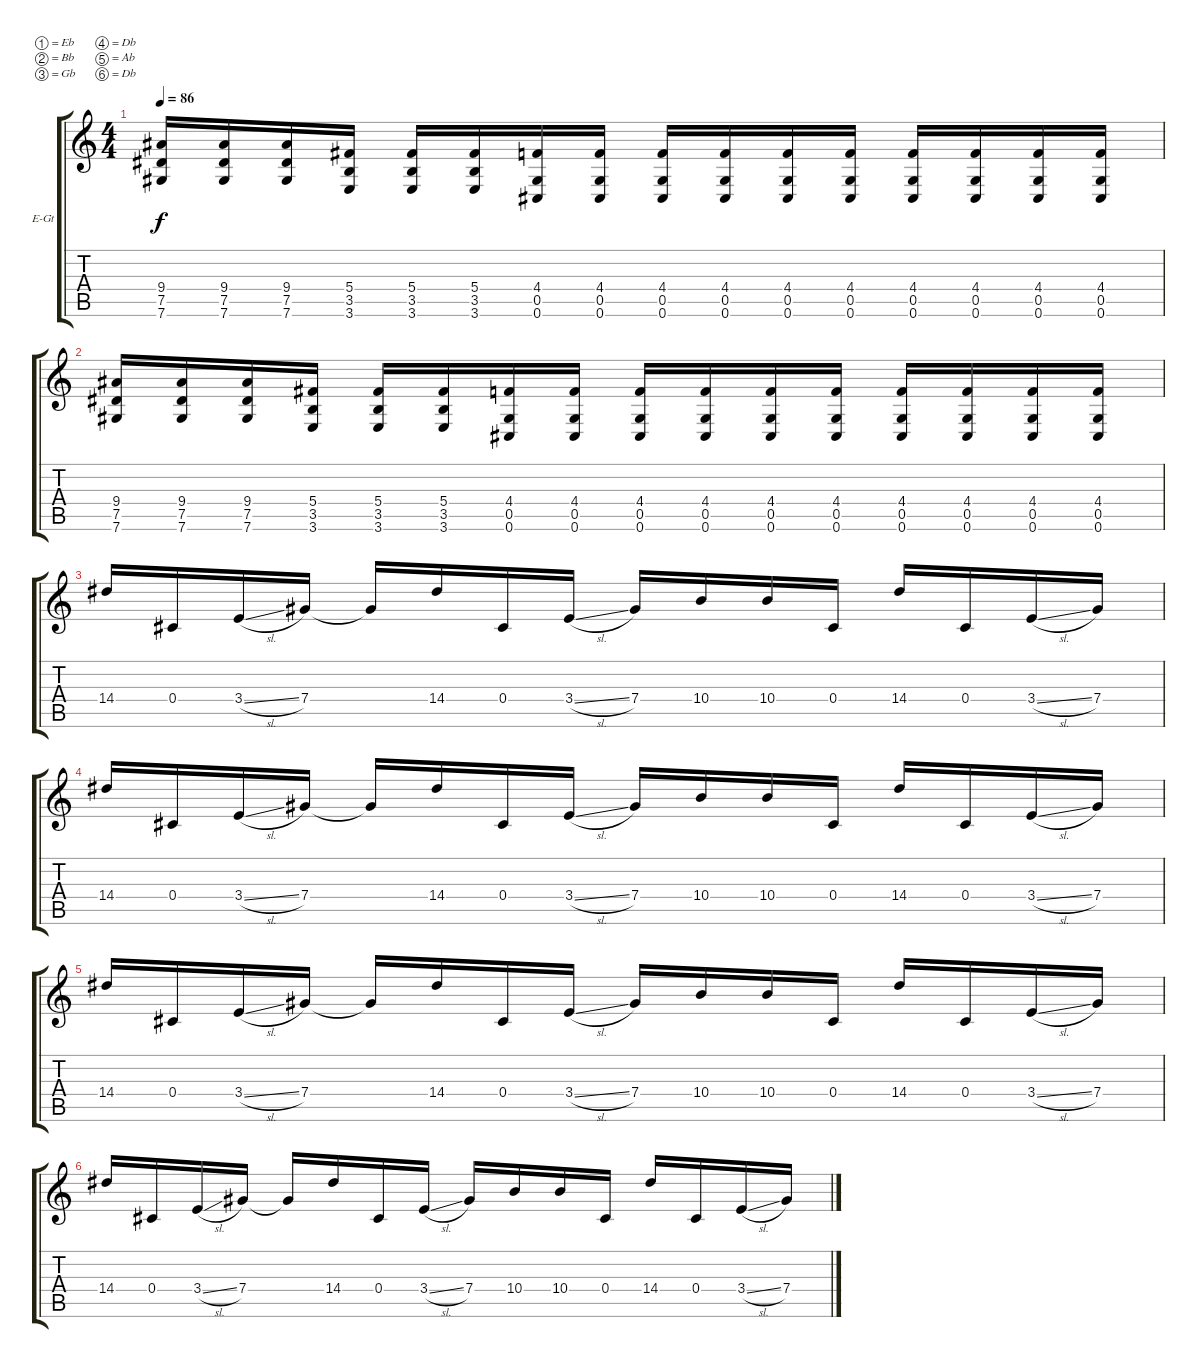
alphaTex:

\bracketExtendMode groupsimilarinstruments
\firstSystemTrackNameOrientation horizontal
\otherSystemsTrackNameOrientation horizontal
\track ("Rythm Guitar" "E-Gt") {instrument overdrivenguitar}
\staff {score tabs}
\tuning (Eb4 Bb3 Gb3 Db3 Ab2 Db2)
\ts (4 4)
\tempo 86
\clef g2
\ks c
(9.4 7.5 7.6).16{dy f} (9.4 7.5 7.6).16 (9.4 7.5 7.6).16 (5.4 3.5 3.6).16 (5.4 3.5 3.6).16 (5.4 3.5 3.6).16 (4.4 0.5 0.6).16 (4.4 0.5 0.6).16 (4.4 0.5 0.6).16 (4.4 0.5 0.6).16 (4.4 0.5 0.6).16 (4.4 0.5 0.6).16 (4.4 0.5 0.6).16 (4.4 0.5 0.6).16 (4.4 0.5 0.6).16 (4.4 0.5 0.6).16 |
(9.4 7.5 7.6).16 (9.4 7.5 7.6).16 (9.4 7.5 7.6).16 (5.4 3.5 3.6).16 (5.4 3.5 3.6).16 (5.4 3.5 3.6).16 (4.4 0.5 0.6).16 (4.4 0.5 0.6).16 (4.4 0.5 0.6).16 (4.4 0.5 0.6).16 (4.4 0.5 0.6).16 (4.4 0.5 0.6).16 (4.4 0.5 0.6).16 (4.4 0.5 0.6).16 (4.4 0.5 0.6).16 (4.4 0.5 0.6).16 |
14.4.16 0.4.16 3.4{sl}.16 7.4.16 7.4{t}.16 14.4.16 0.4.16 3.4{sl}.16 7.4.16 10.4.16 10.4.16 0.4.16 14.4.16 0.4.16 3.4{sl}.16 7.4.16 |
14.4.16 0.4.16 3.4{sl}.16 7.4.16 7.4{t}.16 14.4.16 0.4.16 3.4{sl}.16 7.4.16 10.4.16 10.4.16 0.4.16 14.4.16 0.4.16 3.4{sl}.16 7.4.16 |
14.4.16 0.4.16 3.4{sl}.16 7.4.16 7.4{t}.16 14.4.16 0.4.16 3.4{sl}.16 7.4.16 10.4.16 10.4.16 0.4.16 14.4.16 0.4.16 3.4{sl}.16 7.4.16 |
14.4.16 0.4.16 3.4{sl}.16 7.4.16 7.4{t}.16 14.4.16 0.4.16 3.4{sl}.16 7.4.16 10.4.16 10.4.16 0.4.16 14.4.16 0.4.16 3.4{sl}.16 7.4.16
